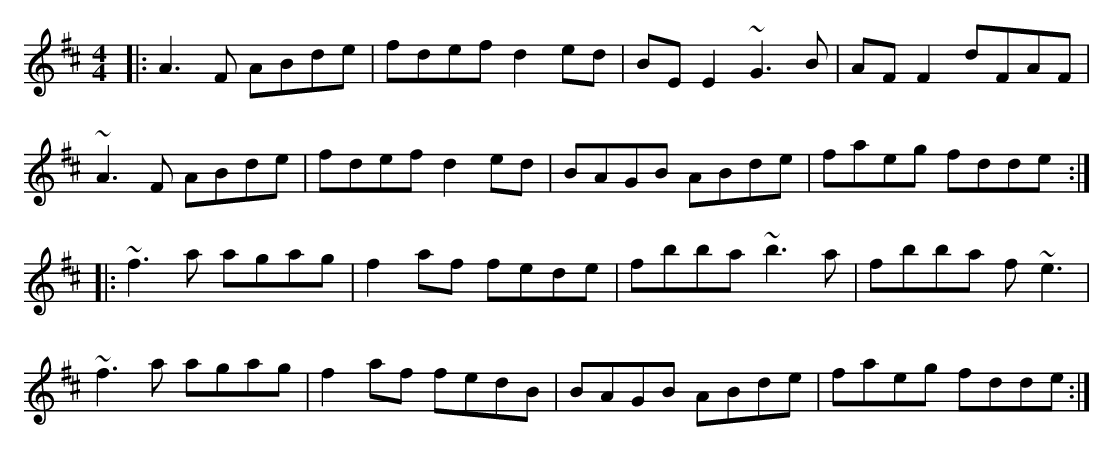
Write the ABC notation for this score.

X:1
M:4/4
K:D
|:A3F ABde|fdef d2ed|BEE2 ~G3B|AFF2 dFAF|
~A3F ABde|fdef d2ed|BAGB ABde|faeg fdde:|
|:~f3 a agag|f2af fede|fbba ~b3a|fbba f ~e3|
~f3 a agag|f2af fedB|BAGB ABde|faeg fdde:|
